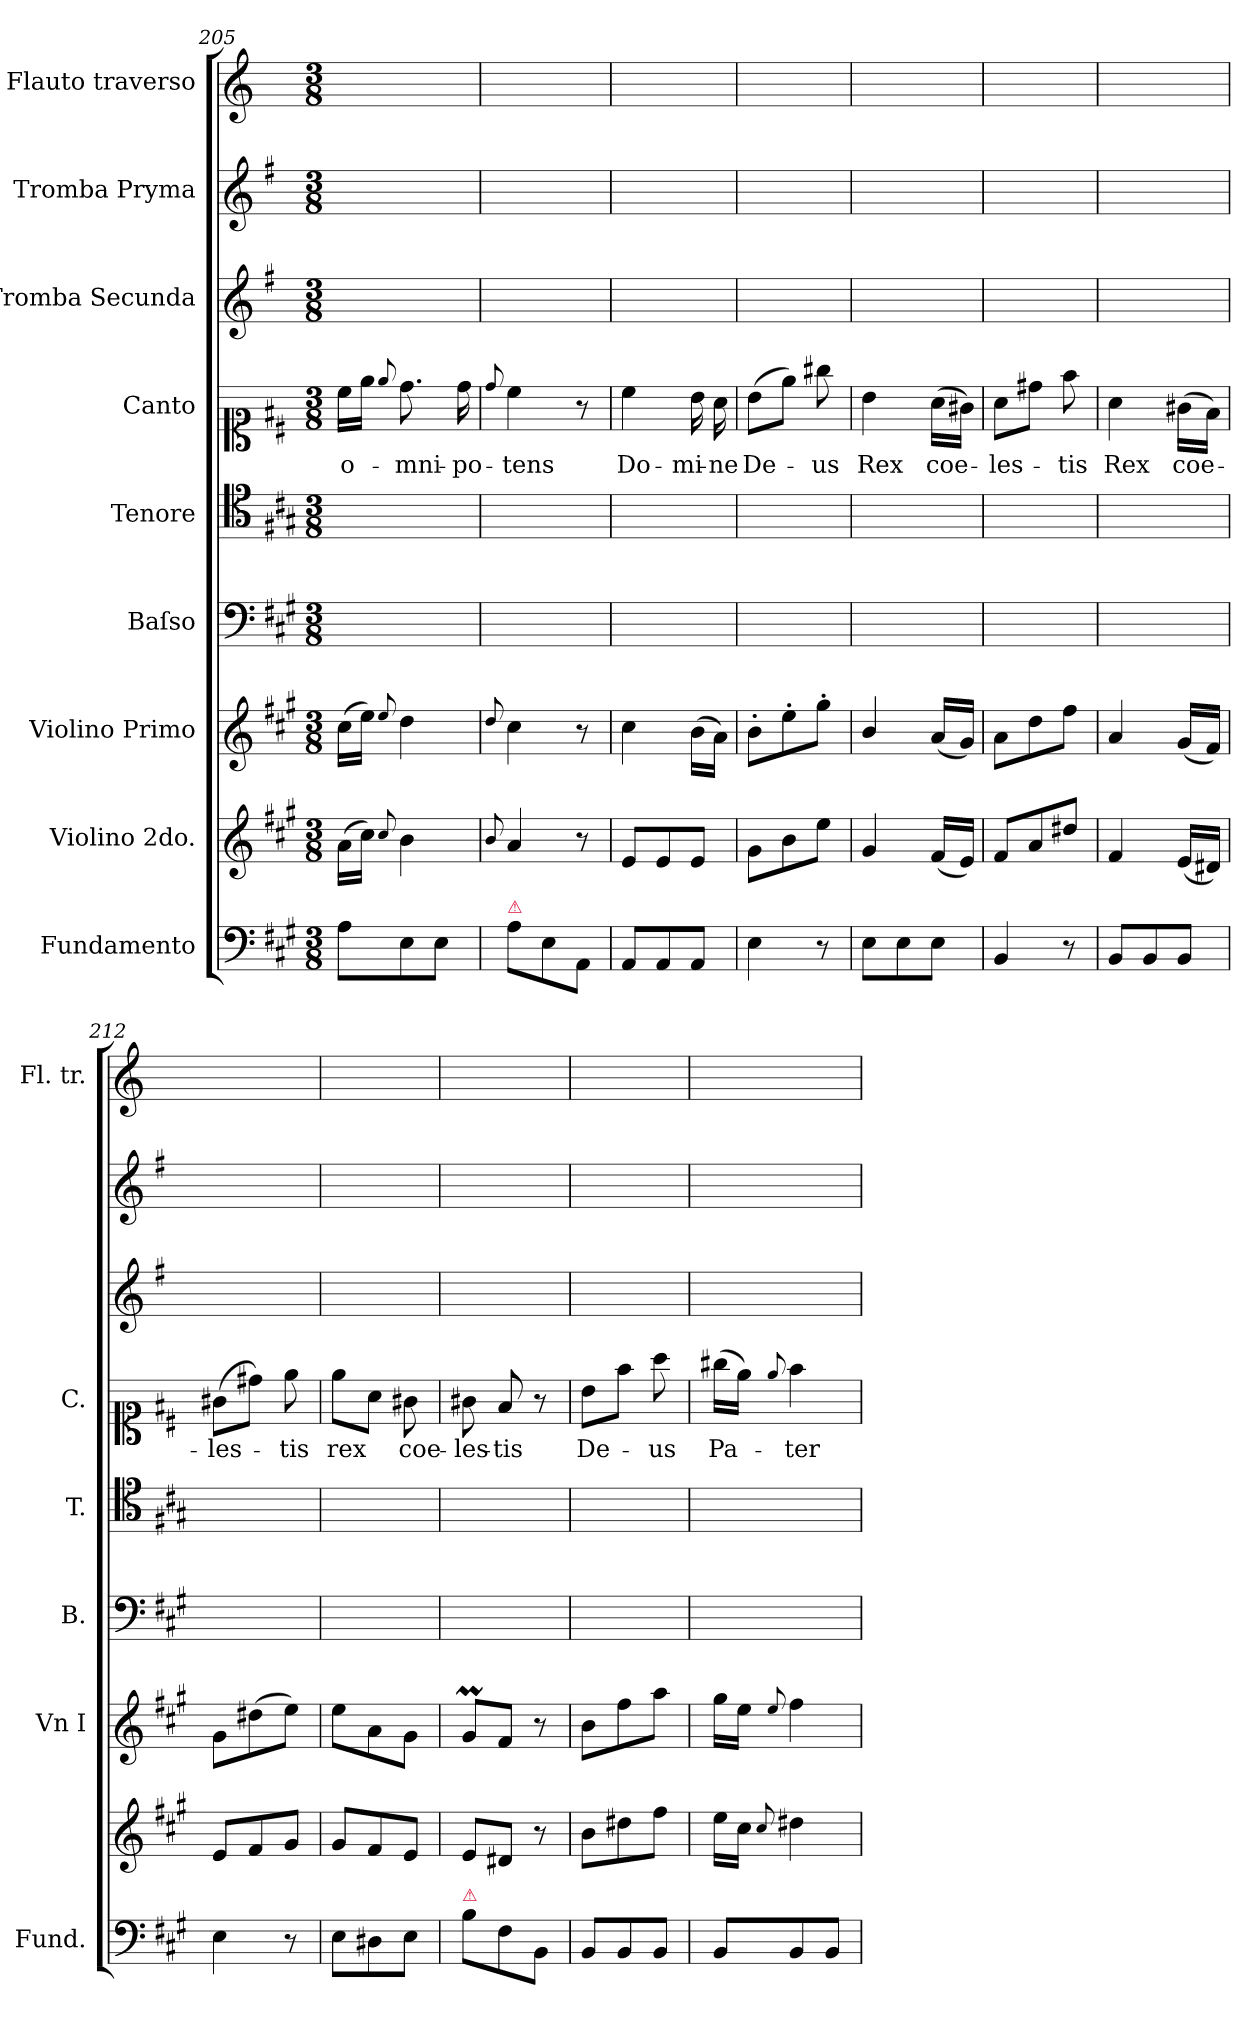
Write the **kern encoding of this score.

**kern	**kern	**kern	**kern	**kern	**kern	**text	**kern	**kern	**kern
*part9	*part8	*part7	*part6	*part5	*part4	*part4	*part3	*part2	*part1
*staff9	*staff8	*staff7	*staff6	*staff5	*staff4	*staff4	*staff3	*staff2	*staff1
*I"Fundamento	*I"Violino 2do.	*I"Violino Primo	*I"Baſso	*I"Tenore	*I"Canto	*	*I"Tromba Secunda	*I"Tromba Pryma	*I"Flauto traverso
*I'Fund.	*	*I'Vn I	*I'B.	*I'T.	*I'C.	*	*	*	*I'Fl. tr.
*clefF4	*clefG2	*clefG2	*clefF4	*clefC4	*clefC1	*	*clefG2	*clefG2	*clefG2
*	*	*	*	*	*	*	*ITrd-1c-2	*ITrd-1c-2	*
*k[f#c#g#]	*k[f#c#g#]	*k[f#c#g#]	*k[f#c#g#]	*k[f#c#g#]	*k[f#c#]	*	*k[f#c#g#]	*k[f#c#g#]	*k[]
*M3/8	*M3/8	*M3/8	*M3/8	*M3/8	*M3/8	*	*M3/8	*M3/8	*M3/8
=205	=205	=205	=205	=205	=205	=205	=205	=205	=205
8A\L	(16a\LL	(16cc#\LL	4.ryy	4.ryy	16cc#\LL	o-	4.ryy	4.ryy	4.ryy
.	16cc#\JJ)	16ee\JJ)	.	.	16ee\JJ	.	.	.	.
.	8qqcc#/	8qqee/	.	.	8qqee/	.	.	.	.
8E\	4b\	4dd\	.	.	8.dd\	-mni-	.	.	.
8E\J	.	.	.	.	.	.	.	.	.
.	.	.	.	.	16dd\	-po-	.	.	.
=206	=206	=206	=206	=206	=206	=206	=206	=206	=206
.	8qqb/	8qqdd/	.	.	8qqdd/	.	.	.	.
!LO:TX:a:color=crimson:t=⚠	!	!	!	!	!	!	!	!	!
8A\L	4a/	4cc#\	4.ryy	4.ryy	4cc#\	-tens	4.ryy	4.ryy	4.ryy
8E\	.	.	.	.	.	.	.	.	.
8AA/J	8r	8r	.	.	8r	.	.	.	.
=207	=207	=207	=207	=207	=207	=207	=207	=207	=207
8AA/L	8e/L	4cc#\	4.ryy	4.ryy	4cc#\	Do-	4.ryy	4.ryy	4.ryy
8AA/	8e/	.	.	.	.	.	.	.	.
8AA/J	8e/J	(16b\LL	.	.	16b\	-mi-	.	.	.
.	.	16a\JJ)	.	.	16a\	-ne	.	.	.
=208	=208	=208	=208	=208	=208	=208	=208	=208	=208
4E\	8g#\L	8b'\L	4.ryy	4.ryy	(8b\L	De-	4.ryy	4.ryy	4.ryy
.	8b\	8ee'\	.	.	8ee\J)	.	.	.	.
8r	8ee\J	8gg#'\J	.	.	8gg#\	-us	.	.	.
=209	=209	=209	=209	=209	=209	=209	=209	=209	=209
8E\L	4g#/	4b/	4.ryy	4.ryy	4b\	Rex	4.ryy	4.ryy	4.ryy
8E\	.	.	.	.	.	.	.	.	.
8E\J	(16f#/LL	(16a/LL	.	.	(16a\LL	coe-	.	.	.
.	16e/JJ)	16g#/JJ)	.	.	16g#\JJ)	.	.	.	.
=210	=210	=210	=210	=210	=210	=210	=210	=210	=210
4BB/	8f#/L	8a\L	4.ryy	4.ryy	8a\L	-les-	4.ryy	4.ryy	4.ryy
.	8a/	8dd\	.	.	8dd#X\J	.	.	.	.
8r	8dd#X/J	8ff#\J	.	.	8ff#\	-tis	.	.	.
=211	=211	=211	=211	=211	=211	=211	=211	=211	=211
8BB/L	4f#/	4a/	4.ryy	4.ryy	4a\	Rex	4.ryy	4.ryy	4.ryy
8BB/	.	.	.	.	.	.	.	.	.
8BB/J	(16e/LL	(16g#/LL	.	.	(16g#\LL	coe-	.	.	.
.	16d#X/JJ)	16f#/JJ)	.	.	16f#\JJ)	.	.	.	.
=212	=212	=212	=212	=212	=212	=212	=212	=212	=212
4E\	8e/L	8g#\L	4.ryy	4.ryy	(8g#\L	-les-	4.ryy	4.ryy	4.ryy
.	8f#/	(8dd#X\	.	.	8dd#X\J)	.	.	.	.
8r	8g#/J	8ee\J)	.	.	8ee\	-tis	.	.	.
=213	=213	=213	=213	=213	=213	=213	=213	=213	=213
8E\L	8g#/L	8ee\L	4.ryy	4.ryy	8ee\L	rex	4.ryy	4.ryy	4.ryy
8D#X\	8f#/	8a\	.	.	8a\J	.	.	.	.
8E\J	8e/J	8g#\J	.	.	8g#\	coe-	.	.	.
=214	=214	=214	=214	=214	=214	=214	=214	=214	=214
!LO:TX:a:color=crimson:t=⚠	!	!	!	!	!	!	!	!	!
8B\L	8e/L	8g#m/L	4.ryy	4.ryy	8g#\	-les-	4.ryy	4.ryy	4.ryy
8F#\	8d#X/J	8f#/J	.	.	8f#/	-tis	.	.	.
8BB/J	8r	8r	.	.	8r	.	.	.	.
=215	=215	=215	=215	=215	=215	=215	=215	=215	=215
8BB/L	8b\L	8b\L	4.ryy	4.ryy	8b\L	De-	4.ryy	4.ryy	4.ryy
8BB/	8dd#X\	8ff#\	.	.	8ff#\J	.	.	.	.
8BB/J	8ff#\J	8aa\J	.	.	8aa\	-us	.	.	.
=216	=216	=216	=216	=216	=216	=216	=216	=216	=216
8BB/L	16ee\LL	16gg#\LL	4.ryy	4.ryy	(16gg#\LL	Pa-	4.ryy	4.ryy	4.ryy
.	16cc#\JJ	16ee\JJ	.	.	16ee\JJ)	.	.	.	.
.	8qqcc#/	8qqee/	.	.	8qqee/	.	.	.	.
8BB/	4dd#X\	4ff#\	.	.	4ff#\	-ter	.	.	.
8BB/J	.	.	.	.	.	.	.	.	.
=	=	=	=	=	=	=	=	=	=
*-	*-	*-	*-	*-	*-	*-	*-	*-	*-
